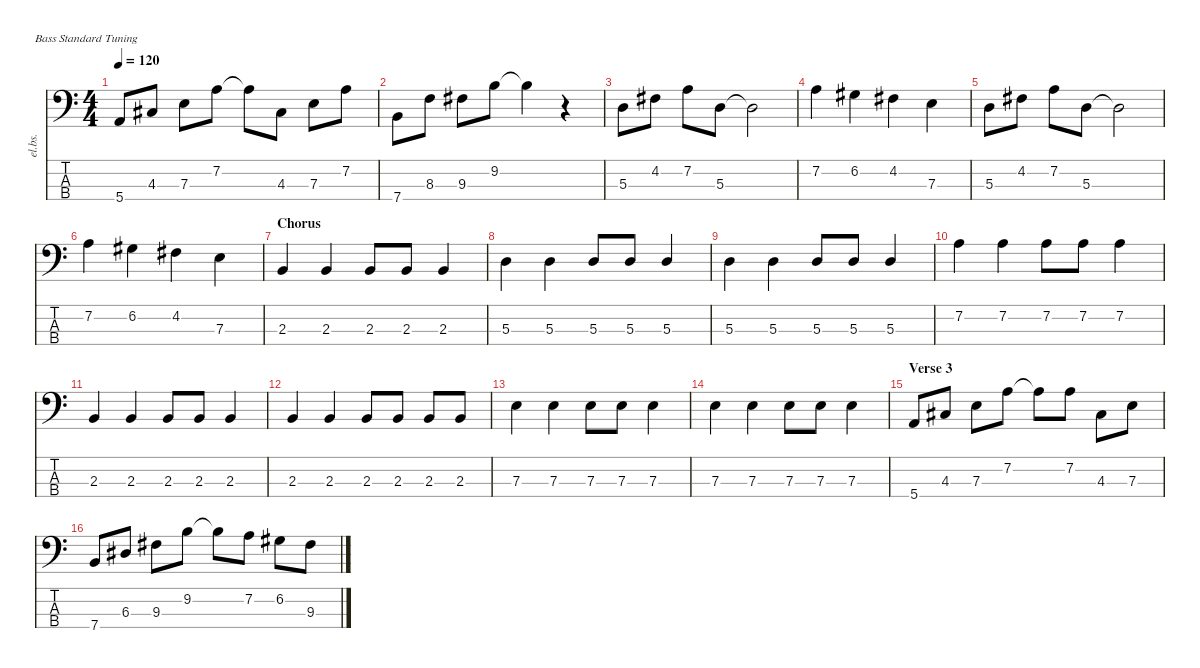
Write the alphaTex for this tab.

\defaultSystemsLayout 4
\hideDynamics
\bracketExtendMode nobrackets
\otherSystemsTrackNameOrientation horizontal
\track ("Paul" "el.bs.") {instrument electricbasspick}
\staff {score tabs}
\tuning (G2 D2 A1 E1)
\ts (4 4)
\tempo 120
\clef f4
\ks c
5.4.8{dy fff beam Up} 4.3{acc #}.8{beam Up} 7.3.8{beam Down} 7.2.8{dy f beam Down} 7.2{t}.8{beam Down} 4.3{acc #}.8{dy fff beam Down} 7.3.8{beam Down} 7.2.8{beam Down} |
7.4.8{beam Down} 8.3.8{beam Down} 9.3{acc #}.8{beam Down} 9.2.8{beam Down} 9.2{t}.4{dy f beam Down} r.4{beam Down} |
5.3.8{dy fff beam Down} 4.2{acc #}.8{beam Down} 7.2.8{beam Down} 5.3.8{beam Down} 5.3{t}.2{dy f beam Down} |
7.2.4{dy fff beam Down} 6.2{acc #}.4{beam Down} 4.2{acc #}.4{beam Down} 7.3.4{beam Down} |
5.3.8{beam Down} 4.2{acc #}.8{beam Down} 7.2.8{beam Down} 5.3.8{beam Down} 5.3{t}.2{dy f beam Down} |
7.2.4{dy fff beam Down} 6.2{acc #}.4{beam Down} 4.2{acc #}.4{beam Down} 7.3.4{beam Down} |
\section ("" "Chorus")
2.3.4{beam Up} 2.3.4{beam Up} 2.3.8{beam Up} 2.3.8{beam Up} 2.3.4{beam Up} |
5.3.4{beam Down} 5.3.4{beam Down} 5.3.8{beam Up} 5.3.8{beam Up} 5.3.4{beam Up} |
5.3.4{beam Down} 5.3.4{beam Down} 5.3.8{beam Up} 5.3.8{beam Up} 5.3.4{beam Up} |
7.2.4{beam Down} 7.2.4{beam Down} 7.2.8{beam Down} 7.2.8{beam Down} 7.2.4{beam Down} |
2.3.4{beam Up} 2.3.4{beam Up} 2.3.8{beam Up} 2.3.8{beam Up} 2.3.4{beam Up} |
2.3.4{beam Up} 2.3.4{beam Up} 2.3.8{beam Up} 2.3.8{beam Up} 2.3.8{beam Up} 2.3.8{beam Up} |
7.3.4{beam Down} 7.3.4{beam Down} 7.3.8{beam Down} 7.3.8{beam Down} 7.3.4{beam Down} |
7.3.4{beam Down} 7.3.4{beam Down} 7.3.8{beam Down} 7.3.8{beam Down} 7.3.4{beam Down} |
\section ("" "Verse 3")
5.4.8{beam Up} 4.3{acc #}.8{beam Up} 7.3.8{beam Down} 7.2.8{dy f beam Down} 7.2{t}.8{beam Down} 7.2.8{dy fff beam Down} 4.3{acc #}.8{beam Down} 7.3.8{beam Down} |
7.4.8{beam Up} 6.3{acc #}.8{beam Up} 9.3{acc #}.8{beam Down} 9.2.8{dy f beam Down} 9.2{t}.8{beam Down} 7.2.8{dy fff beam Down} 6.2{acc #}.8{beam Down} 9.3{acc #}.8{beam Down}
